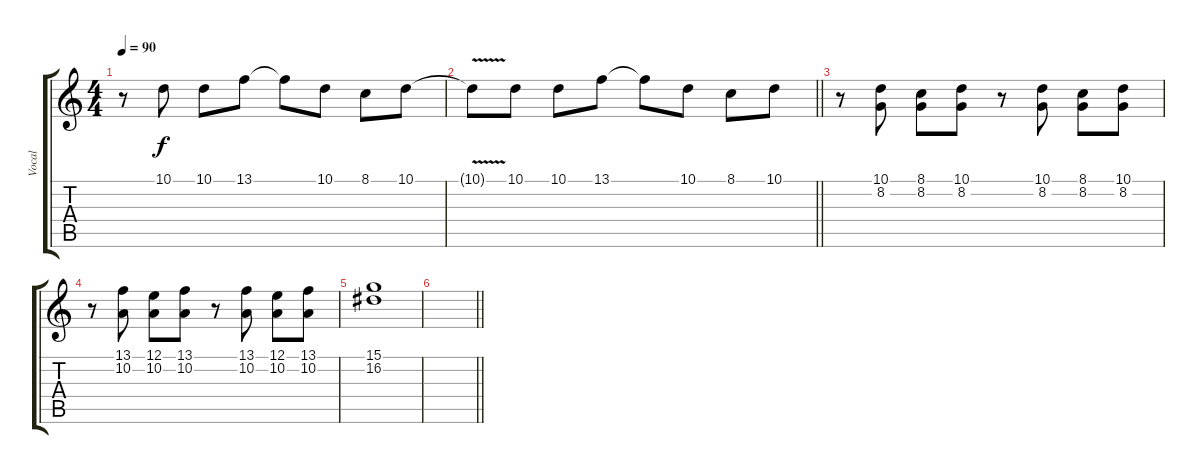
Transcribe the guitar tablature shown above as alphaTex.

\track ("Vocal " "Vocal ") {instrument choiraahs}
\staff {score tabs}
\tuning (E4 B3 G3 D3 A2 E2) {hide}
\ts (4 4)
\tempo 90
\clef g2
\ks c
r.8{dy f} 10.1.8 10.1.8 13.1.8 13.1{t}.8 10.1.8 8.1.8 10.1.8 |
\barLineRight lightlight
10.1{v t}.8 10.1.8 10.1.8 13.1.8 13.1{t}.8 10.1.8 8.1.8 10.1.8 |
r.8 (10.1 8.2).8 (8.1 8.2).8 (10.1 8.2).8 r.8 (10.1 8.2).8 (8.1 8.2).8 (10.1 8.2).8 |
r.8 (13.1 10.2).8 (12.1 10.2).8 (13.1 10.2).8 r.8 (13.1 10.2).8 (12.1 10.2).8 (13.1 10.2).8 |
(15.1 16.2).1 |
\barLineRight lightlight
